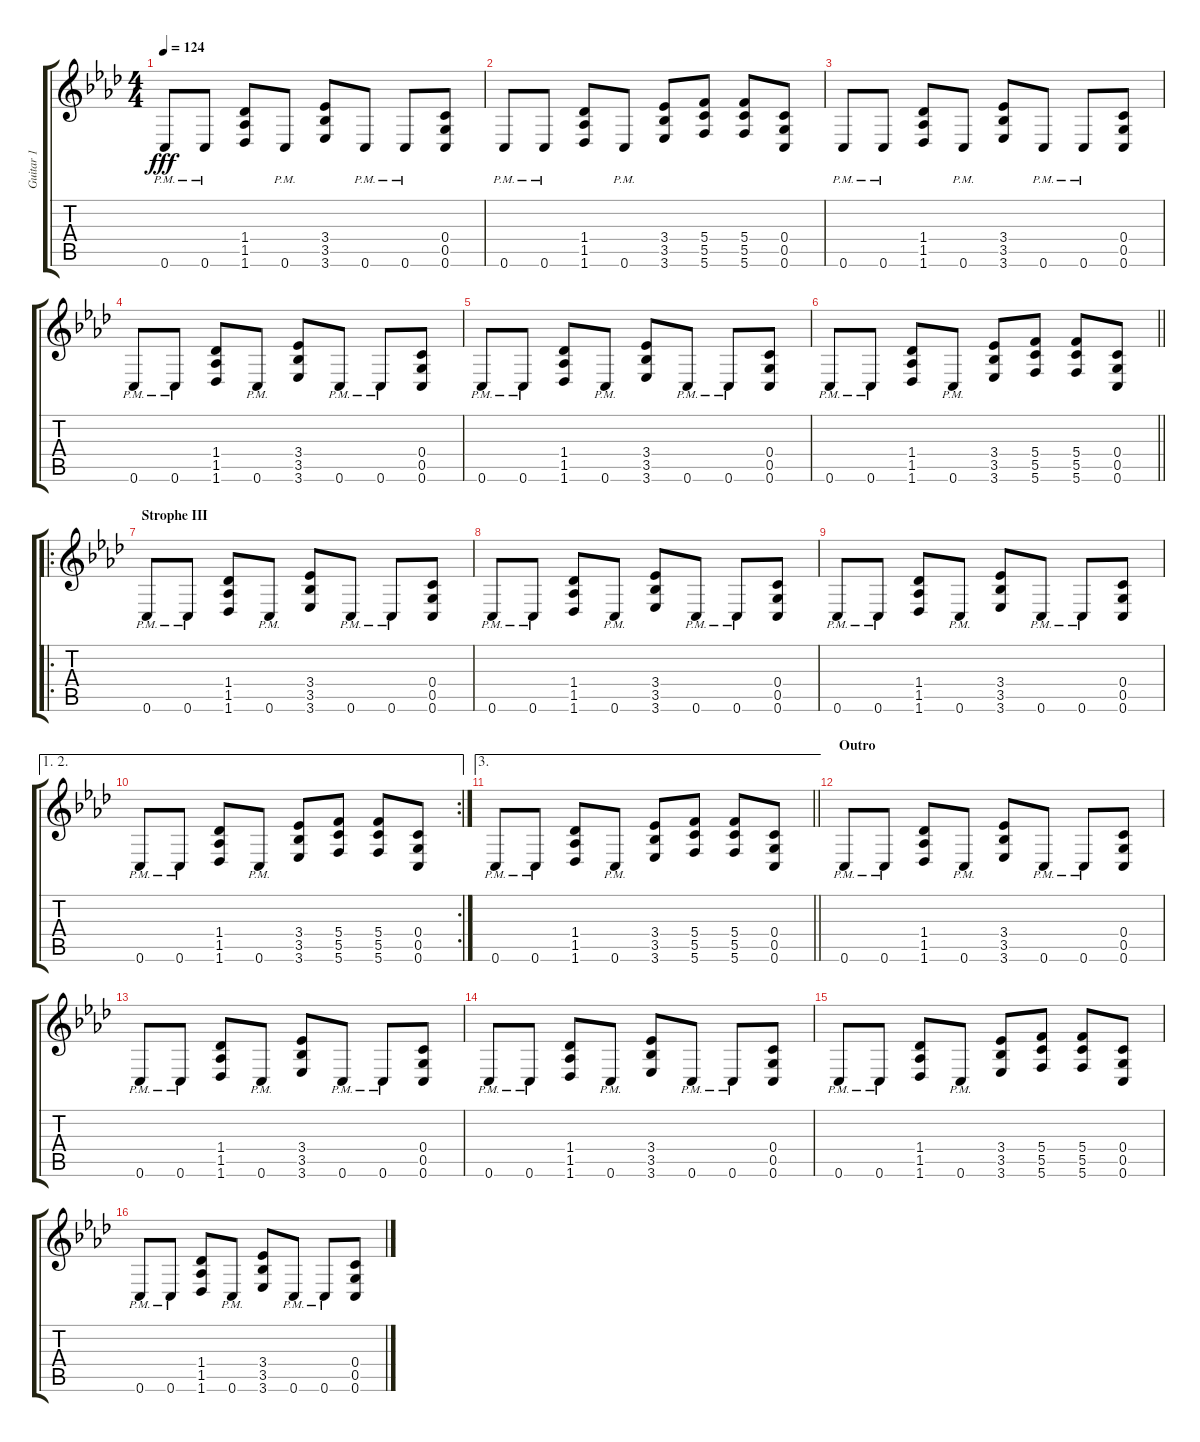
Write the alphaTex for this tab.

\track ("Guitar 1" "Guitar 1") {instrument acousticguitarsteel}
\staff {score tabs}
\tuning (D4 A3 F3 C3 G2 C2) {hide}
\ts (4 4)
\tempo 124
\clef g2
\ks ab
0.6{pm}.8{dy fff} 0.6{pm}.8 (1.4 1.5 1.6).8 0.6{pm}.8 (3.4 3.5 3.6).8 0.6{pm}.8 0.6{pm}.8 (0.4 0.5 0.6).8 |
0.6{pm}.8 0.6{pm}.8 (1.4 1.5 1.6).8 0.6{pm}.8 (3.4 3.5 3.6).8 (5.4 5.5 5.6).8 (5.4 5.5 5.6).8 (0.4 0.5 0.6).8 |
0.6{pm}.8 0.6{pm}.8 (1.4 1.5 1.6).8 0.6{pm}.8 (3.4 3.5 3.6).8 0.6{pm}.8 0.6{pm}.8 (0.4 0.5 0.6).8 |
0.6{pm}.8 0.6{pm}.8 (1.4 1.5 1.6).8 0.6{pm}.8 (3.4 3.5 3.6).8 0.6{pm}.8 0.6{pm}.8 (0.4 0.5 0.6).8 |
0.6{pm}.8 0.6{pm}.8 (1.4 1.5 1.6).8 0.6{pm}.8 (3.4 3.5 3.6).8 0.6{pm}.8 0.6{pm}.8 (0.4 0.5 0.6).8 |
\barLineRight lightlight
0.6{pm}.8 0.6{pm}.8 (1.4 1.5 1.6).8 0.6{pm}.8 (3.4 3.5 3.6).8 (5.4 5.5 5.6).8 (5.4 5.5 5.6).8 (0.4 0.5 0.6).8 |
\ro
\section ("" "Strophe III")
0.6{pm}.8 0.6{pm}.8 (1.4 1.5 1.6).8 0.6{pm}.8 (3.4 3.5 3.6).8 0.6{pm}.8 0.6{pm}.8 (0.4 0.5 0.6).8 |
0.6{pm}.8 0.6{pm}.8 (1.4 1.5 1.6).8 0.6{pm}.8 (3.4 3.5 3.6).8 0.6{pm}.8 0.6{pm}.8 (0.4 0.5 0.6).8 |
0.6{pm}.8 0.6{pm}.8 (1.4 1.5 1.6).8 0.6{pm}.8 (3.4 3.5 3.6).8 0.6{pm}.8 0.6{pm}.8 (0.4 0.5 0.6).8 |
\ae (1 2)
\rc 2
0.6{pm}.8 0.6{pm}.8 (1.4 1.5 1.6).8 0.6{pm}.8 (3.4 3.5 3.6).8 (5.4 5.5 5.6).8 (5.4 5.5 5.6).8 (0.4 0.5 0.6).8 |
\ae 3
\barLineRight lightlight
0.6{pm}.8 0.6{pm}.8 (1.4 1.5 1.6).8 0.6{pm}.8 (3.4 3.5 3.6).8 (5.4 5.5 5.6).8 (5.4 5.5 5.6).8 (0.4 0.5 0.6).8 |
\section ("" "Outro")
0.6{pm}.8 0.6{pm}.8 (1.4 1.5 1.6).8 0.6{pm}.8 (3.4 3.5 3.6).8 0.6{pm}.8 0.6{pm}.8 (0.4 0.5 0.6).8 |
0.6{pm}.8 0.6{pm}.8 (1.4 1.5 1.6).8 0.6{pm}.8 (3.4 3.5 3.6).8 0.6{pm}.8 0.6{pm}.8 (0.4 0.5 0.6).8 |
0.6{pm}.8 0.6{pm}.8 (1.4 1.5 1.6).8 0.6{pm}.8 (3.4 3.5 3.6).8 0.6{pm}.8 0.6{pm}.8 (0.4 0.5 0.6).8 |
0.6{pm}.8 0.6{pm}.8 (1.4 1.5 1.6).8 0.6{pm}.8 (3.4 3.5 3.6).8 (5.4 5.5 5.6).8 (5.4 5.5 5.6).8 (0.4 0.5 0.6).8 |
0.6{pm}.8 0.6{pm}.8 (1.4 1.5 1.6).8 0.6{pm}.8 (3.4 3.5 3.6).8 0.6{pm}.8 0.6{pm}.8 (0.4 0.5 0.6).8
